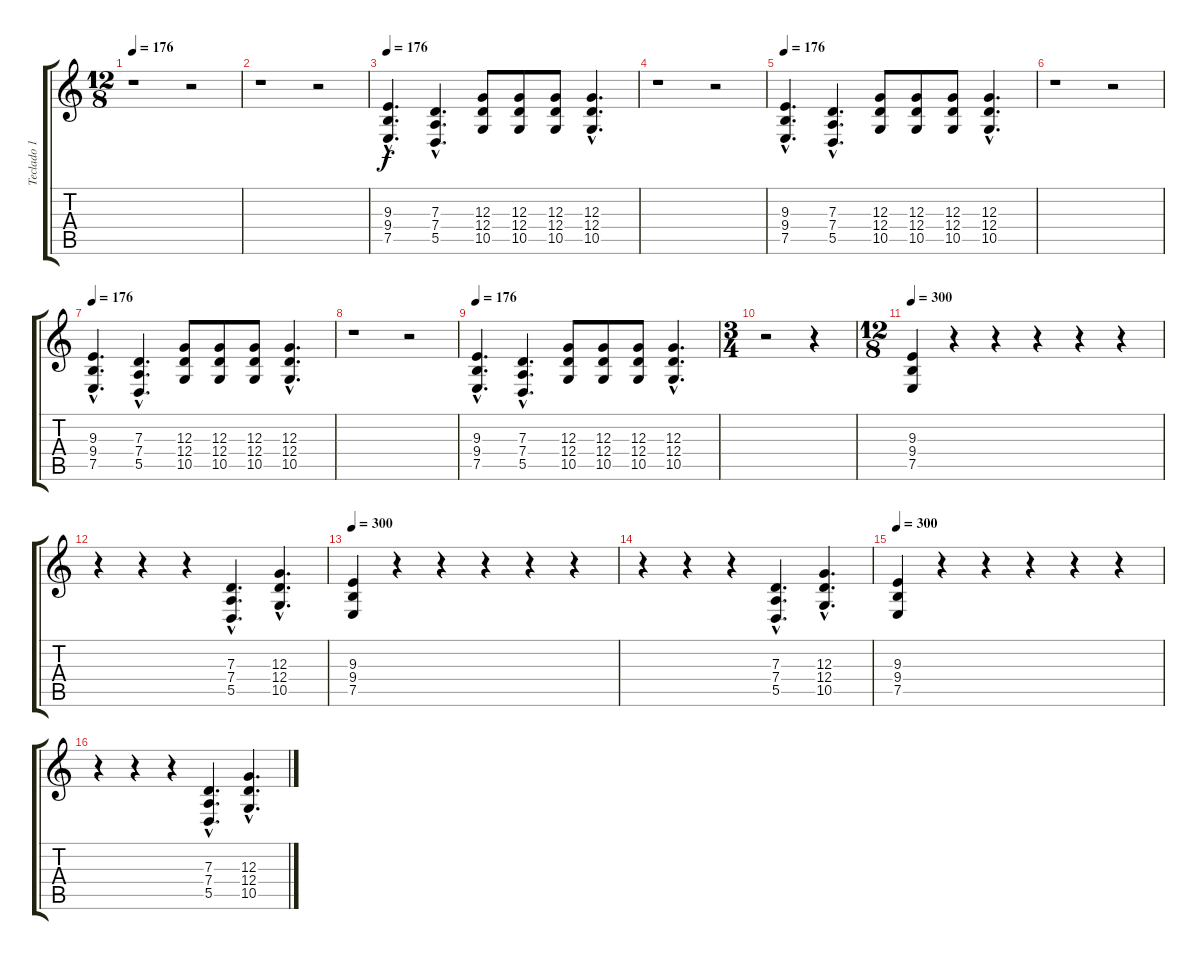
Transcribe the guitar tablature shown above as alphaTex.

\track ("Teclado 1" "Teclado 1") {instrument orchestrahit}
\staff {score tabs}
\tuning (E4 B3 G3 D3 A2 E2) {hide}
\ts (12 8)
\tempo 176
\clef g2
\ks c
r.1{dy f} r.2 |
r.1 r.2 |
\tempo 176
(9.3{hac} 9.4{hac} 7.5{hac}).4{d} (7.3{hac} 7.4{hac} 5.5{hac}).4{d} (12.3 12.4 10.5).8 (12.3 12.4 10.5).8 (12.3 12.4 10.5).8 (12.3{hac} 12.4{hac} 10.5{hac}).4{d} |
r.1 r.2 |
\tempo 176
(9.3{hac} 9.4{hac} 7.5{hac}).4{d} (7.3{hac} 7.4{hac} 5.5{hac}).4{d} (12.3 12.4 10.5).8 (12.3 12.4 10.5).8 (12.3 12.4 10.5).8 (12.3{hac} 12.4{hac} 10.5{hac}).4{d} |
r.1 r.2 |
\tempo 176
(9.3{hac} 9.4{hac} 7.5{hac}).4{d} (7.3{hac} 7.4{hac} 5.5{hac}).4{d} (12.3 12.4 10.5).8 (12.3 12.4 10.5).8 (12.3 12.4 10.5).8 (12.3{hac} 12.4{hac} 10.5{hac}).4{d} |
r.1 r.2 |
\tempo 176
(9.3{hac} 9.4{hac} 7.5{hac}).4{d} (7.3{hac} 7.4{hac} 5.5{hac}).4{d} (12.3 12.4 10.5).8 (12.3 12.4 10.5).8 (12.3 12.4 10.5).8 (12.3{hac} 12.4{hac} 10.5{hac}).4{d} |
\ts (3 4)
r.2 r.4 |
\ts (12 8)
\tempo 300
(9.3 9.4 7.5).4 r.4 r.4 r.4 r.4 r.4 |
r.4 r.4 r.4 (7.3{hac} 7.4{hac} 5.5{hac}).4{d} (12.3{hac} 12.4{hac} 10.5{hac}).4{d} |
\tempo 300
(9.3 9.4 7.5).4 r.4 r.4 r.4 r.4 r.4 |
r.4 r.4 r.4 (7.3{hac} 7.4{hac} 5.5{hac}).4{d} (12.3{hac} 12.4{hac} 10.5{hac}).4{d} |
\tempo 300
(9.3 9.4 7.5).4 r.4 r.4 r.4 r.4 r.4 |
r.4 r.4 r.4 (7.3{hac} 7.4{hac} 5.5{hac}).4{d} (12.3{hac} 12.4{hac} 10.5{hac}).4{d}
